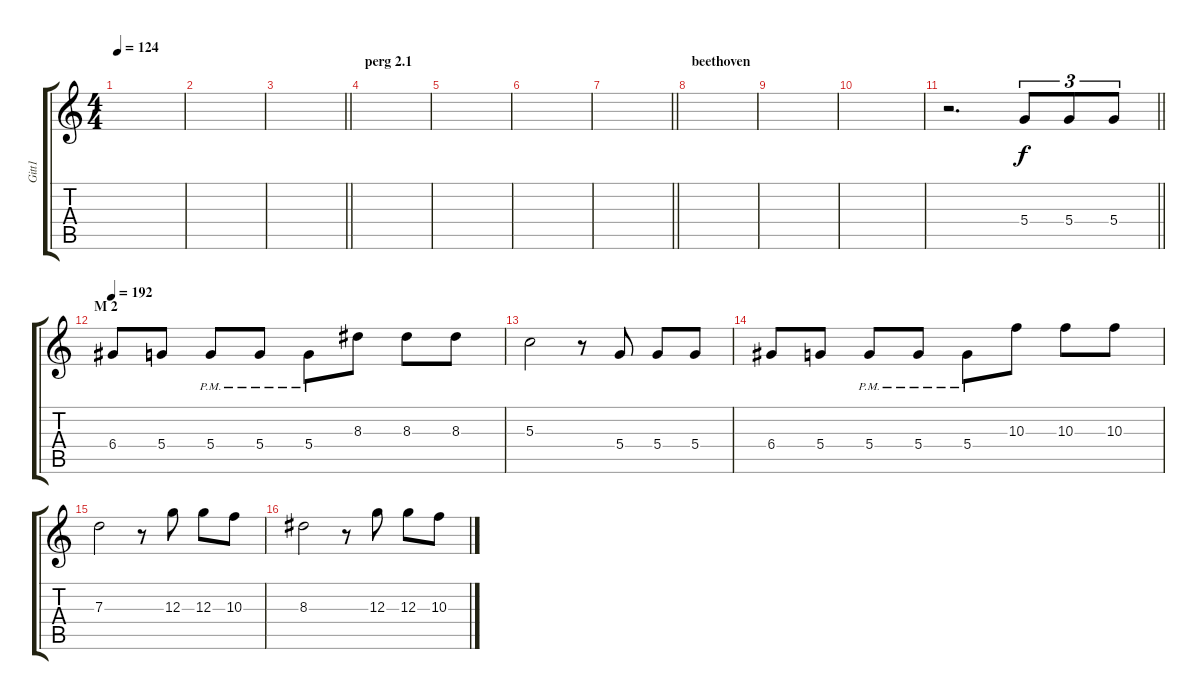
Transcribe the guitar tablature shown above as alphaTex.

\track ("Gitt1" "Gitt1") {instrument overdrivenguitar}
\staff {score tabs}
\tuning (E4 B3 G3 D3 A2 D2) {hide}
\ts (4 4)
\tempo 124
\clef g2
\ks c
|
|
\barLineRight lightlight
|
\section ("" "perg 2.1")
|
|
|
\barLineRight lightlight
|
\section ("" "beethoven")
|
|
|
\barLineRight lightlight
r.2{d} 5.4.8{tu (3 2)} 5.4.8{tu (3 2)} 5.4.8{tu (3 2)} |
\section ("" "M 2")
\tempo 192
6.4.8 5.4.8 5.4{pm}.8 5.4{pm}.8 5.4{pm}.8 8.3.8 8.3.8 8.3.8 |
5.3.2 r.8 5.4.8 5.4.8 5.4.8 |
6.4.8 5.4.8 5.4{pm}.8 5.4{pm}.8 5.4{pm}.8 10.3.8 10.3.8 10.3.8 |
7.3.2 r.8 12.3.8 12.3.8 10.3.8 |
8.3.2 r.8 12.3.8 12.3.8 10.3.8
